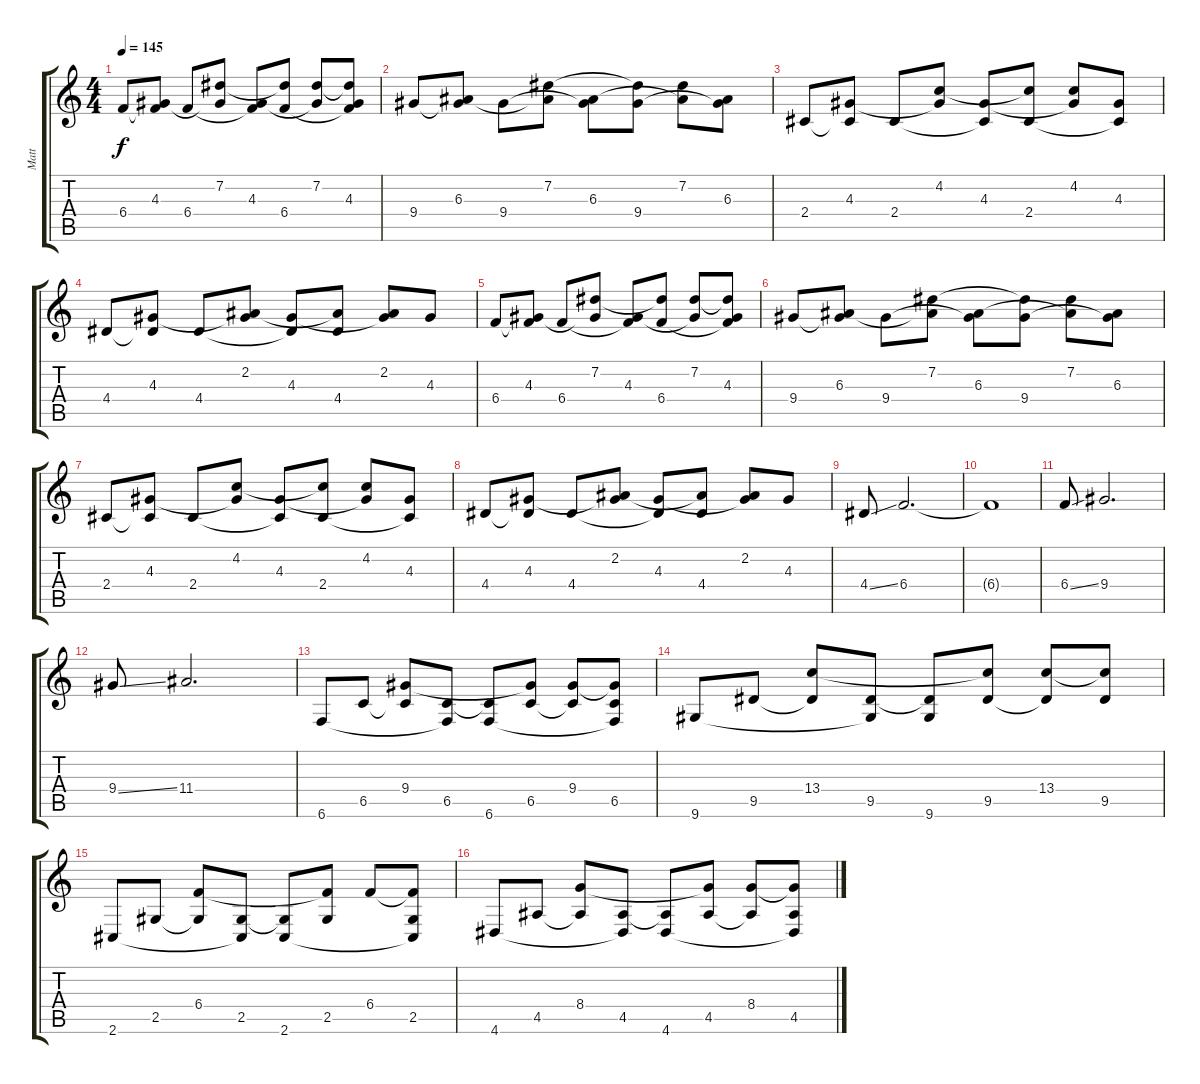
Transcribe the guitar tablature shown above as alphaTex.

\track ("Matt" "Matt") {instrument distortionguitar}
\staff {score tabs}
\tuning (Db4 Ab3 E3 B2 Gb2 B1) {hide}
\ts (4 4)
\tempo 145
\clef g2
\ks c
6.4.8{dy f} (4.3 6.4{t}).8 6.4.8 (7.2 4.3{t}).8 (4.3 6.4{t}).8 (7.2{t} 6.4).8 (7.2 4.3{t}).8 (7.2{t} 4.3 6.4{t}).8 |
9.4.8 (6.3 9.4{t}).8 9.4.8 (7.2 6.3{t}).8 (6.3 9.4{t}).8 (7.2{t} 9.4).8 (7.2 6.3{t}).8 (6.3 9.4{t}).8 |
2.4.8 (4.3 2.4{t}).8 2.4.8 (4.2 4.3{t}).8 (4.3 2.4{t}).8 (4.2{t} 2.4).8 (4.2 4.3{t}).8 (4.3 2.4{t}).8 |
4.4.8 (4.3 4.4{t}).8 4.4.8 (2.2 4.3{t}).8 (4.3 4.4{t}).8 (2.2{t} 4.4).8 (2.2 4.3{t}).8 4.3.8 |
6.4.8 (4.3 6.4{t}).8 6.4.8 (7.2 4.3{t}).8 (4.3 6.4{t}).8 (7.2{t} 6.4).8 (7.2 4.3{t}).8 (7.2{t} 4.3 6.4{t}).8 |
9.4.8 (6.3 9.4{t}).8 9.4.8 (7.2 6.3{t}).8 (6.3 9.4{t}).8 (7.2{t} 9.4).8 (7.2 6.3{t}).8 (6.3 9.4{t}).8 |
2.4.8 (4.3 2.4{t}).8 2.4.8 (4.2 4.3{t}).8 (4.3 2.4{t}).8 (4.2{t} 2.4).8 (4.2 4.3{t}).8 (4.3 2.4{t}).8 |
4.4.8 (4.3 4.4{t}).8 4.4.8 (2.2 4.3{t}).8 (4.3 4.4{t}).8 (2.2{t} 4.4).8 (2.2 4.3{t}).8 4.3.8 |
4.4{ss}.8 6.4.2{d} |
6.4{t}.1 |
6.4{ss}.8 9.4.2{d} |
9.4{ss}.8 11.4.2{d} |
6.6.8 6.5.8 (9.4 6.5{t}).8 (6.5 6.6{t}).8 (6.5{t} 6.6).8 (9.4{t} 6.5).8 (9.4 6.5{t}).8 (9.4{t} 6.5 6.6{t}).8 |
9.6.8 9.5.8 (13.4 9.5{t}).8 (9.5 9.6{t}).8 (9.5{t} 9.6).8 (13.4{t} 9.5).8 (13.4 9.5{t}).8 (13.4{t} 9.5).8 |
2.6.8 2.5.8 (6.4 2.5{t}).8 (2.5 2.6{t}).8 (2.5{t} 2.6).8 (6.4{t} 2.5).8 6.4.8 (6.4{t} 2.5 2.6{t}).8 |
4.6.8 4.5.8 (8.4 4.5{t}).8 (4.5 4.6{t}).8 (4.5{t} 4.6).8 (8.4{t} 4.5).8 (8.4 4.5{t}).8 (8.4{t} 4.5 4.6{t}).8
